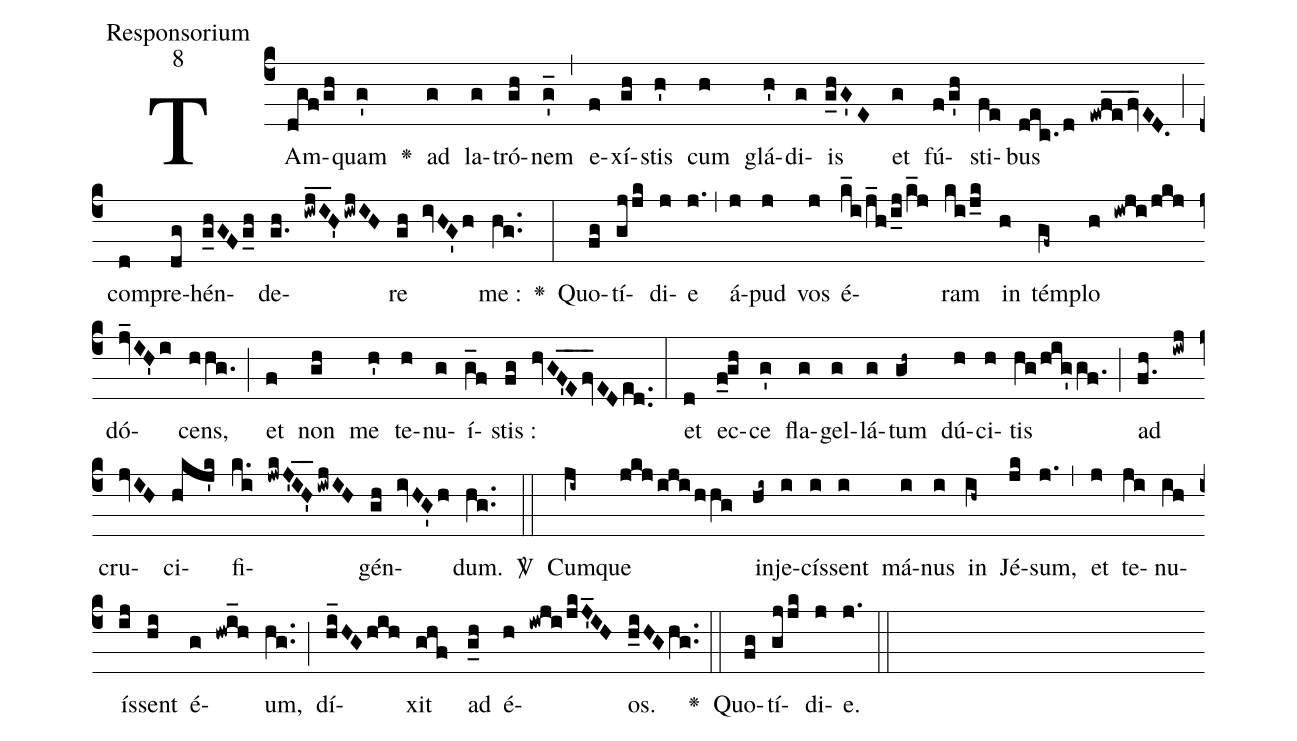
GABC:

office-part:Responsorium;
mode:8;
%%
(c4) TAm(dgf/gh)quam(g') <v>\greheightstar</v>() ad(g) la(g)tró(gh)nem(g'_) (,) e(f)xí(gh)stis(h') cum(h) glá(h')di(g)is(g_hG'E) et(g) fú(f/g'h)sti(fe)bus(dec./d !ewf_e_/fv_ED.) (;) com(d)pre(dg)hén(g_hGFg_h)de(g.h !iwj_I_H'/iwjIH)re(gh !ivHG'h) me :(hg..) <v>\greheightstar</v>(:) Quo(fg)tí(gjjk)di(j)e(j.) (,) á(j)pud(j) vos(j) é(k_i/j_h/i_j/k_j)ram(ki/j_k) in(h) tém(gf~)plo(h !iwji/jkj) dó(jv_IH'i)cens,(hhg.) (;) et(f) non(gh) me(h') te(h)nu(g)í(g_f)stis :(fg !hvGF'_E_/fv_EDed..) (:) et(d) ec(f_0!gh)ce(g') fla(g)gel(g)lá(g)tum(gh~) dú(h)ci(h)tis(hg/hig'gf.) (;) ad(f.h !iwj) cru(jvIH)ci(hkj'k)fi(k.i !jwkJ'IH'__iwjIH)gén(gh !ivHG'h)dum.(hg..) <sp>V/</sp>(::) Cum(ji~)que(jkj/iji/hhg) in(hi~)je(i)cís(i)sent(i) má(i)nus(i) in(ih~) Jé(jk)sum,(j.) (,) et(j) te(ji)nu(ih)ís(ij)sent(hi) é(g !hwi_h)um,(hg..) (;) dí(hi_HG/hih)xit(ghf) ad(g_h) é(h !iwji/jkJ'_IH)os.(h_iHGhg..) <v>\greheightstar</v>(::) Quo(fg)tí(gjjk)di(j)e.(j.) (::)
